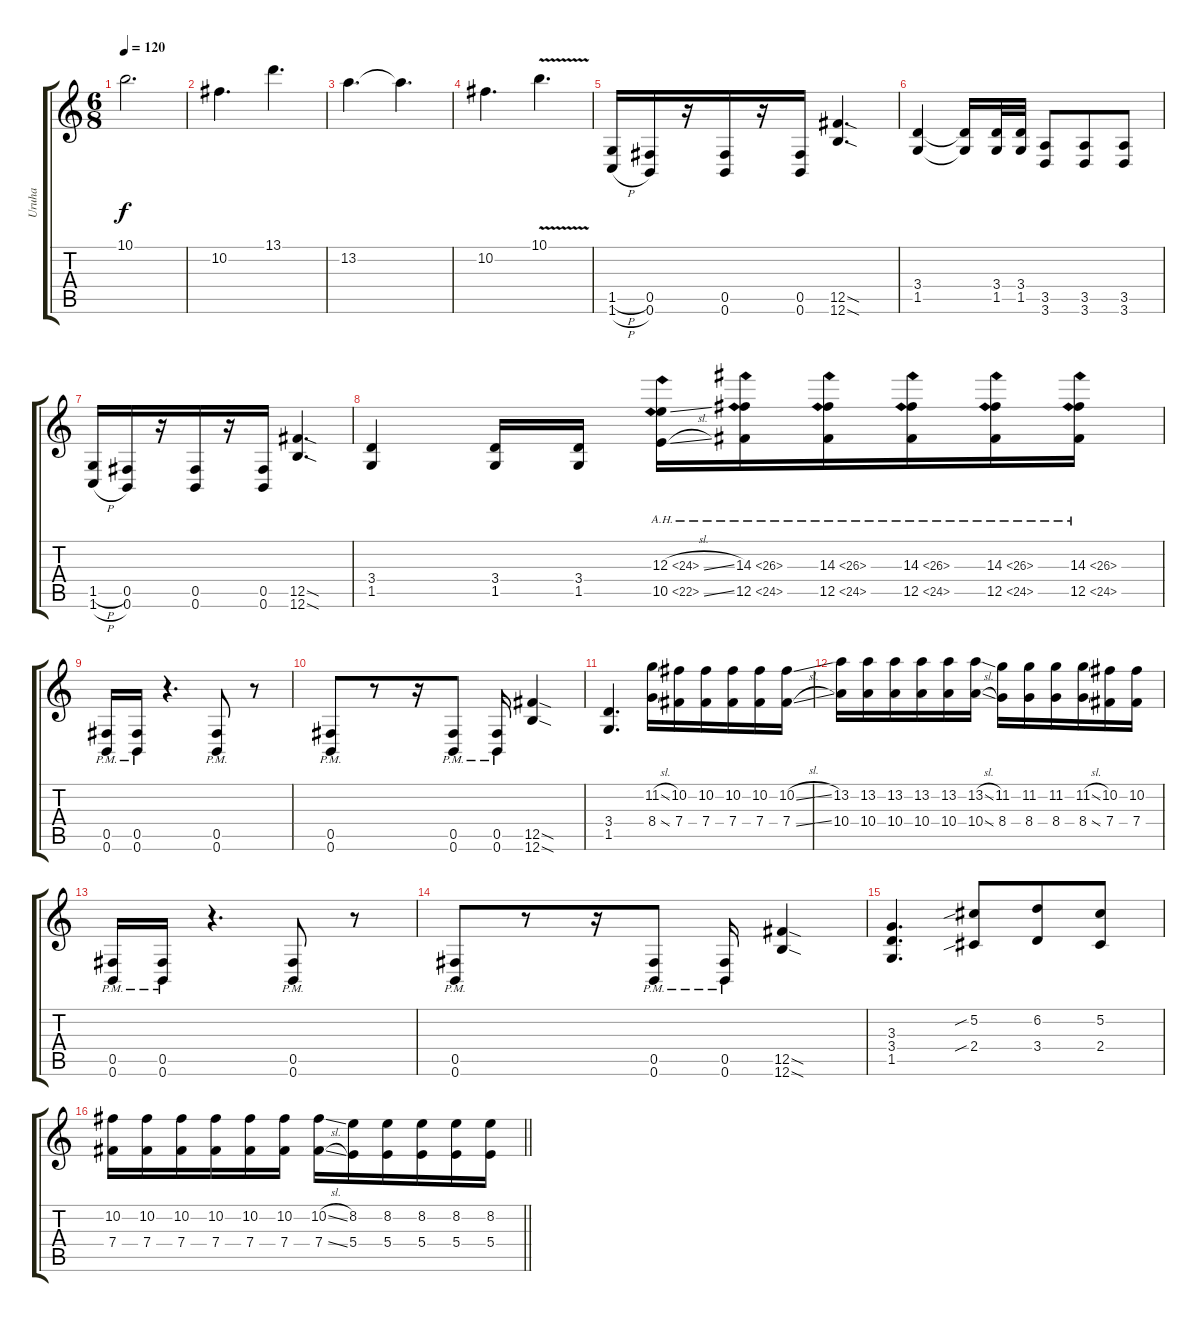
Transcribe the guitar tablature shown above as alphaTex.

\track ("Uruha" "Uruha") {instrument overdrivenguitar}
\staff {score tabs}
\tuning (Db4 Ab3 E3 B2 Gb2 B1) {hide}
\ts (6 8)
\tempo 120
\clef g2
\ks c
10.1{t}.2{d dy f} |
10.2.4{d} 13.1.4{d} |
13.2.4{d} 13.2{t}.4{d} |
10.2.4{d} 10.1{v}.4{d} |
(1.5{h} 1.6{h}).16{instrument overdrivenguitar} (0.5 0.6).16 r.16 (0.5 0.6).16 r.16 (0.5 0.6).16 (12.5{sod} 12.6{sod}).4{d} |
(3.4 1.5).4 (3.4{t} 1.5{t}).16 (3.4 1.5).32 (3.4 1.5).32 (3.5 3.6).8 (3.5 3.6).8 (3.5 3.6).8 |
(1.5{h} 1.6{h}).16 (0.5 0.6).16 r.16 (0.5 0.6).16 r.16 (0.5 0.6).16 (12.5{sod} 12.6{sod}).4{d} |
(3.4 1.5).4 (3.4 1.5).16 (3.4 1.5).16 (12.3{ah 12 sl} 10.5{ah 12 sl}).16 (14.3{ah 12} 12.5{ah 12}).16 (14.3{ah 12} 12.5{ah 12}).16 (14.3{ah 12} 12.5{ah 12}).16 (14.3{ah 12} 12.5{ah 12}).16 (14.3{ah 12} 12.5{ah 12}).16 |
(0.5{pm} 0.6{pm}).16 (0.5{pm} 0.6).16 r.4{d} (0.5{pm} 0.6{pm}).8 r.8 |
(0.5{pm} 0.6{pm}).8 r.8 r.16 (0.5{pm} 0.6{pm}).8 (0.5{pm} 0.6{pm}).16 (12.5{sod} 12.6{sod}).4 |
(3.4 1.5).4{d} (11.2{sl} 8.4{sl}).16 (10.2 7.4).16 (10.2 7.4).16 (10.2 7.4).16 (10.2 7.4).16 (10.2{sl} 7.4{sl}).16 |
(13.2 10.4).16 (13.2 10.4).16 (13.2 10.4).16 (13.2 10.4).16 (13.2 10.4).16 (13.2{sl} 10.4{sl}).16 (11.2 8.4).16 (11.2 8.4).16 (11.2 8.4).16 (11.2{sl} 8.4{sl}).16 (10.2 7.4).16 (10.2 7.4).16 |
(0.5{pm} 0.6{pm}).16 (0.5{pm} 0.6).16 r.4{d} (0.5{pm} 0.6{pm}).8 r.8 |
(0.5{pm} 0.6{pm}).8 r.8 r.16 (0.5{pm} 0.6{pm}).8 (0.5{pm} 0.6{pm}).16 (12.5{sod} 12.6{sod}).4 |
(3.3 3.4 1.5).4{d} (5.2{sib} 2.4{sib}).8 (6.2 3.4).8 (5.2 2.4).8 |
\barLineRight lightlight
(10.2 7.4).16 (10.2 7.4).16 (10.2 7.4).16 (10.2 7.4).16 (10.2 7.4).16 (10.2 7.4).16 (10.2{sl} 7.4{sl}).16 (8.2 5.4).16 (8.2 5.4).16 (8.2 5.4).16 (8.2 5.4).16 (8.2 5.4).16
